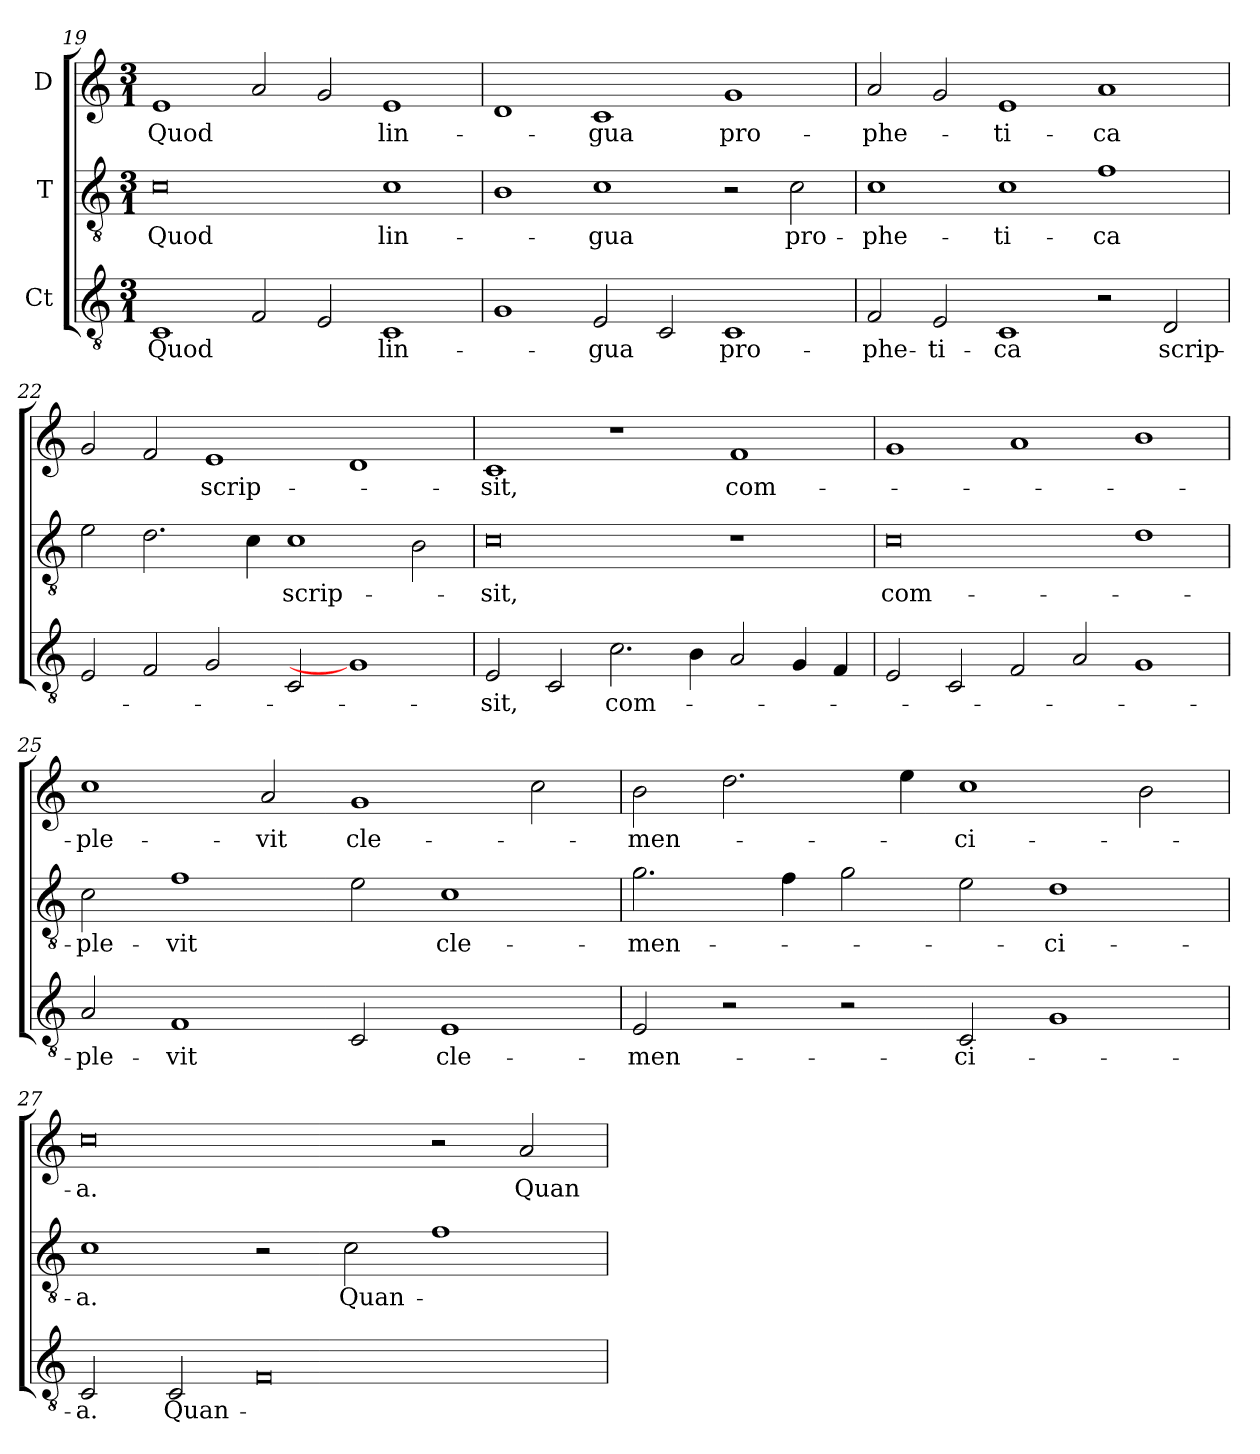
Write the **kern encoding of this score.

**kern	**text	**kern	**text	**kern	**text
*part3	*part3	*part2	*part2	*part1	*part1
*staff3	*staff3	*staff2	*staff2	*staff1	*staff1
*I"Ct	*	*I"T	*	*I"D	*
!!LO:PB:g=z
*clefGv2	*	*clefGv2	*	*clefG2	*
*ITrd7c12	*	*ITrd7c12	*	*	*
*k[]	*	*k[]	*	*k[]	*
*C:	*	*C:	*	*C:	*
*M3/1	*	*M3/1	*	*M3/1	*
=19	=19	=19	=19	=19	=19
!	!LO:LY:b:color=#000000	!	!	!	!
!	!	!	!LO:LY:b:color=#000000	!	!
!	!	!	!	!	!LO:LY:b:color=#000000
1CCi/	Quod	0Ci\	Quod	1ei/	Quod
2FFi/	.	.	.	2ai/	.
2EEi/	.	.	.	2gi/	.
!	!LO:LY:b:color=#000000	!	!	!	!
!	!	!	!LO:LY:b:color=#000000	!	!
!	!	!	!	!	!LO:LY:b:color=#000000
1CCi/	lin-	1Ci\	lin-	1ei/	lin-
=20	=20	=20	=20	=20	=20
1GGi/	.	1BBi/	.	1di/	.
!	!LO:LY:b:color=#000000	!	!	!	!
!	!	!	!LO:LY:b:color=#000000	!	!
!	!	!	!	!	!LO:LY:b:color=#000000
2EEi/	-gua	1Ci\	-gua	1ci/	-gua
2CCi/	.	.	.	.	.
!	!LO:LY:b:color=#000000	!	!	!	!
!	!	!	!	!	!LO:LY:b:color=#000000
1CCi/	pro-	2r	.	1gi/	pro-
!	!	!	!LO:LY:b:color=#000000	!	!
.	.	2Ci\	pro-	.	.
=21	=21	=21	=21	=21	=21
!	!LO:LY:b:color=#000000	!	!	!	!
!	!	!	!LO:LY:b:color=#000000	!	!
!	!	!	!	!	!LO:LY:b:color=#000000
2FFi/	-phe-	1Ci\	-phe-	2ai/	-phe-
!	!LO:LY:b:color=#000000	!	!	!	!
2EEi/	-ti-	.	.	2gi/	.
!	!LO:LY:b:color=#000000	!	!	!	!
!	!	!	!LO:LY:b:color=#000000	!	!
!	!	!	!	!	!LO:LY:b:color=#000000
1CCi/	-ca	1Ci\	-ti-	1ei/	-ti-
!	!	!	!LO:LY:b:color=#000000	!	!
!	!	!	!	!	!LO:LY:b:color=#000000
2r	.	1Fi\	-ca	1ai/	-ca
!	!LO:LY:b:color=#000000	!	!	!	!
2DDi/	scrip-	.	.	.	.
=22	=22	=22	=22	=22	=22
2EEi/	.	2Ei\	.	2gi/	.
2FFi/	.	2.Di\	.	2fi/	.
!	!	!	!	!	!LO:LY:b:color=#000000
2GGi/	.	.	.	1ei/	scrip-
.	.	4Ci\	.	.	.
!	!	!	!LO:LY:b:color=#000000	!	!
2CCi/	.	1Ci\	scrip-	.	.
1GGi/]	.	.	.	1di/	.
.	.	2BBi\	.	.	.
=23	=23	=23	=23	=23	=23
!	!LO:LY:b:color=#000000	!	!	!	!
!	!	!	!LO:LY:b:color=#000000	!	!
!	!	!	!	!	!LO:LY:b:color=#000000
2EEi/	-sit,	0Ci\	-sit,	1ci/	-sit,
2CCi/	.	.	.	.	.
!	!LO:LY:b:color=#000000	!	!	!	!
2.Ci\	com-	.	.	1r	.
4BBi\	.	.	.	.	.
!	!	!	!	!	!LO:LY:b:color=#000000
2AAi/	.	1r	.	1fi/	com-
4GGi/	.	.	.	.	.
4FFi/	.	.	.	.	.
!!LO:LB:g=z
=24	=24	=24	=24	=24	=24
!	!	!	!LO:LY:b:color=#000000	!	!
2EEi/	.	0Ci\	com-	1gi/	.
2CCi/	.	.	.	.	.
2FFi/	.	.	.	1ai/	.
2AAi/	.	.	.	.	.
1GGi/	.	1Di\	.	1bi/	.
=25	=25	=25	=25	=25	=25
!	!LO:LY:b:color=#000000	!	!	!	!
!	!	!	!LO:LY:b:color=#000000	!	!
!	!	!	!	!	!LO:LY:b:color=#000000
2AAi/	-ple-	2Ci\	-ple-	1cci\	-ple-
!	!LO:LY:b:color=#000000	!	!	!	!
!	!	!	!LO:LY:b:color=#000000	!	!
1FFi/	-vit	1Fi\	-vit	.	.
!	!	!	!	!	!LO:LY:b:color=#000000
.	.	.	.	2ai/	-vit
!	!	!	!	!	!LO:LY:b:color=#000000
2CCi/	.	2Ei\	.	1gi/	cle-
!	!LO:LY:b:color=#000000	!	!	!	!
!	!	!	!LO:LY:b:color=#000000	!	!
1EEi/	cle-	1Ci\	cle-	.	.
.	.	.	.	2cci\	.
=26	=26	=26	=26	=26	=26
!	!LO:LY:b:color=#000000	!	!	!	!
!	!	!	!LO:LY:b:color=#000000	!	!
!	!	!	!	!	!LO:LY:b:color=#000000
2EEi/	-men-	2.Gi\	-men-	2bi\	-men-
2r	.	.	.	2.ddi\	.
.	.	4Fi\	.	.	.
2r	.	2Gi\	.	.	.
.	.	.	.	4eei\	.
!	!LO:LY:b:color=#000000	!	!	!	!
!	!	!	!	!	!LO:LY:b:color=#000000
2CCi/	-ci-	2Ei\	.	1cci\	-ci-
!	!	!	!LO:LY:b:color=#000000	!	!
1GGi/	.	1Di\	-ci-	.	.
.	.	.	.	2bi\	.
=27	=27	=27	=27	=27	=27
!	!LO:LY:b:color=#000000	!	!	!	!
!	!	!	!LO:LY:b:color=#000000	!	!
!	!	!	!	!	!LO:LY:b:color=#000000
2CCi/	-a.	1Ci\	-a.	0cci\	-a.
!	!LO:LY:b:color=#000000	!	!	!	!
2CCi/	Quan-	.	.	.	.
0FFi/	.	2r	.	.	.
!	!	!	!LO:LY:b:color=#000000	!	!
.	.	2Ci\	Quan-	.	.
.	.	1Fi\	.	2r	.
!	!	!	!	!	!LO:LY:b:color=#000000
.	.	.	.	2ai/	Quan-
=	=	=	=	=	=
*-	*-	*-	*-	*-	*-
